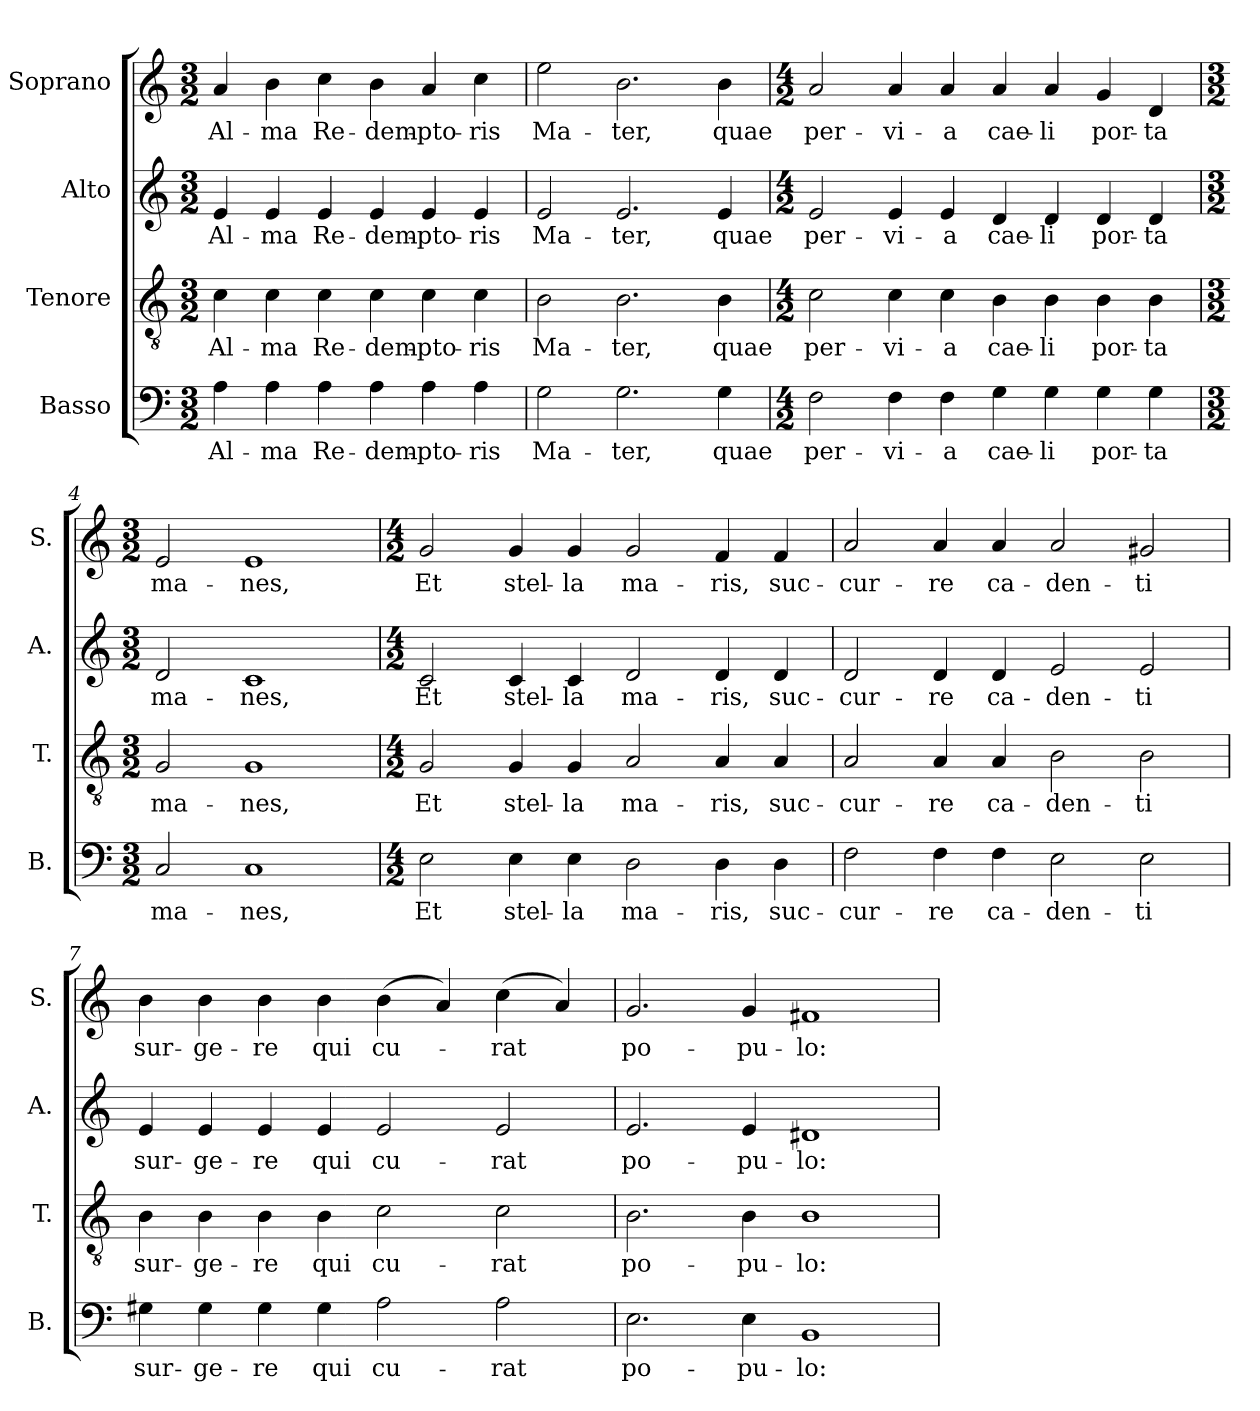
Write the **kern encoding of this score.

**kern	**text	**kern	**text	**kern	**text	**kern	**text
*part4	*part4	*part3	*part3	*part2	*part2	*part1	*part1
*staff4	*staff4	*staff3	*staff3	*staff2	*staff2	*staff1	*staff1
*I"Basso	*	*I"Tenore	*	*I"Alto	*	*I"Soprano	*
*I'B.	*	*I'T.	*	*I'A.	*	*I'S.	*
*clefF4	*	*clefGv2	*	*clefG2	*	*clefG2	*
*k[]	*	*k[]	*	*k[]	*	*k[]	*
*C:	*	*C:	*	*C:	*	*C:	*
*M3/2	*	*M3/2	*	*M3/2	*	*M3/2	*
=1	=1	=1	=1	=1	=1	=1	=1
!	!LO:LY:b	!	!LO:LY:b	!	!LO:LY:b	!	!LO:LY:b
4A\	Al-	4c\	Al-	4e/	Al-	4a/	Al-
!	!LO:LY:b:rj	!	!LO:LY:b:rj	!	!LO:LY:b:rj	!	!LO:LY:b:rj
4A\	-ma	4c\	-ma	4e/	-ma	4b\	-ma
!	!LO:LY:b	!	!LO:LY:b	!	!LO:LY:b	!	!LO:LY:b
4A\	Re-	4c\	Re-	4e/	Re-	4cc\	Re-
!	!LO:LY:b	!	!LO:LY:b	!	!LO:LY:b	!	!LO:LY:b
4A\	-dem-	4c\	-dem-	4e/	-dem-	4b\	-dem-
!	!LO:LY:b	!	!LO:LY:b	!	!LO:LY:b	!	!LO:LY:b
4A\	-pto-	4c\	-pto-	4e/	-pto-	4a/	-pto-
!	!LO:LY:b:rj	!	!LO:LY:b:rj	!	!LO:LY:b:rj	!	!LO:LY:b:rj
4A\	-ris	4c\	-ris	4e/	-ris	4cc\	-ris
=2	=2	=2	=2	=2	=2	=2	=2
!	!LO:LY:b	!	!LO:LY:b	!	!LO:LY:b	!	!LO:LY:b
2G\	Ma-	2B\	Ma-	2e/	Ma-	2ee\	Ma-
!	!LO:LY:b	!	!LO:LY:b	!	!LO:LY:b	!	!LO:LY:b
2.G\	-ter,	2.B\	-ter,	2.e/	-ter,	2.b\	-ter,
!	!LO:LY:b	!	!LO:LY:b	!	!LO:LY:b	!	!LO:LY:b
4G\	quae	4B\	quae	4e/	quae	4b\	quae
=3	=3	=3	=3	=3	=3	=3	=3
*M4/2	*	*M4/2	*	*M4/2	*	*M4/2	*
!	!LO:LY:b	!	!LO:LY:b	!	!LO:LY:b	!	!LO:LY:b
2F\	per-	2c\	per-	2e/	per-	2a/	per-
!	!LO:LY:b	!	!LO:LY:b	!	!LO:LY:b	!	!LO:LY:b
4F\	-vi-	4c\	-vi-	4e/	-vi-	4a/	-vi-
!	!LO:LY:b	!	!LO:LY:b	!	!LO:LY:b	!	!LO:LY:b
4F\	-a	4c\	-a	4e/	-a	4a/	-a
!	!LO:LY:b	!	!LO:LY:b	!	!LO:LY:b	!	!LO:LY:b
4G\	cae-	4B\	cae-	4d/	cae-	4a/	cae-
!	!LO:LY:b:rj	!	!LO:LY:b:rj	!	!LO:LY:b:rj	!	!LO:LY:b:rj
4G\	-li	4B\	-li	4d/	-li	4a/	-li
!	!LO:LY:b	!	!LO:LY:b	!	!LO:LY:b	!	!LO:LY:b
4G\	por-	4B\	por-	4d/	por-	4g/	por-
!	!LO:LY:b:rj	!	!LO:LY:b:rj	!	!LO:LY:b:rj	!	!LO:LY:b:rj
4G\	-ta	4B\	-ta	4d/	-ta	4d/	-ta
=4	=4	=4	=4	=4	=4	=4	=4
*M3/2	*	*M3/2	*	*M3/2	*	*M3/2	*
!	!LO:LY:b	!	!LO:LY:b	!	!LO:LY:b	!	!LO:LY:b
2C/	ma-	2G/	ma-	2d/	ma-	2e/	ma-
!	!LO:LY:b	!	!LO:LY:b	!	!LO:LY:b	!	!LO:LY:b
1C	-nes,	1G	-nes,	1c	-nes,	1e	-nes,
!!LO:LB:g=z
=5	=5	=5	=5	=5	=5	=5	=5
*M4/2	*	*M4/2	*	*M4/2	*	*M4/2	*
!	!LO:LY:b	!	!LO:LY:b	!	!LO:LY:b	!	!LO:LY:b
2E\	Et	2G/	Et	2c/	Et	2g/	Et
!	!LO:LY:b	!	!LO:LY:b	!	!LO:LY:b	!	!LO:LY:b
4E\	stel-	4G/	stel-	4c/	stel-	4g/	stel-
!	!LO:LY:b:rj	!	!LO:LY:b:rj	!	!LO:LY:b:rj	!	!LO:LY:b:rj
4E\	-la	4G/	-la	4c/	-la	4g/	-la
!	!LO:LY:b	!	!LO:LY:b	!	!LO:LY:b	!	!LO:LY:b
2D\	ma-	2A/	ma-	2d/	ma-	2g/	ma-
!	!LO:LY:b	!	!LO:LY:b	!	!LO:LY:b	!	!LO:LY:b
4D\	-ris,	4A/	-ris,	4d/	-ris,	4f/	-ris,
!	!LO:LY:b	!	!LO:LY:b	!	!LO:LY:b	!	!LO:LY:b
4D\	suc-	4A/	suc-	4d/	suc-	4f/	suc-
=6	=6	=6	=6	=6	=6	=6	=6
!	!LO:LY:b	!	!LO:LY:b	!	!LO:LY:b	!	!LO:LY:b
2F\	-cur-	2A/	-cur-	2d/	-cur-	2a/	-cur-
!	!LO:LY:b	!	!LO:LY:b	!	!LO:LY:b	!	!LO:LY:b
4F\	-re	4A/	-re	4d/	-re	4a/	-re
!	!LO:LY:b	!	!LO:LY:b	!	!LO:LY:b	!	!LO:LY:b
4F\	ca-	4A/	ca-	4d/	ca-	4a/	ca-
!	!LO:LY:b	!	!LO:LY:b	!	!LO:LY:b	!	!LO:LY:b
2E\	-den-	2B\	-den-	2e/	-den-	2a/	-den-
!	!LO:LY:b	!	!LO:LY:b	!	!LO:LY:b	!	!LO:LY:b
2E\	-ti	2B\	-ti	2e/	-ti	2g#X/	-ti
=7	=7	=7	=7	=7	=7	=7	=7
!	!LO:LY:b	!	!LO:LY:b	!	!LO:LY:b	!	!LO:LY:b
4G#X\	sur-	4B\	sur-	4e/	sur-	4b\	sur-
!	!LO:LY:b	!	!LO:LY:b	!	!LO:LY:b	!	!LO:LY:b
4G#\	-ge-	4B\	-ge-	4e/	-ge-	4b\	-ge-
!	!LO:LY:b:rj	!	!LO:LY:b:rj	!	!LO:LY:b:rj	!	!LO:LY:b:rj
4G#\	-re	4B\	-re	4e/	-re	4b\	-re
!	!LO:LY:b	!	!LO:LY:b	!	!LO:LY:b	!	!LO:LY:b
4G#\	qui	4B\	qui	4e/	qui	4b\	qui
!	!LO:LY:b	!	!LO:LY:b	!	!LO:LY:b	!	!LO:LY:b
2A\	cu-	2c\	cu-	2e/	cu-	(>4b\	cu-
.	.	.	.	.	.	4a/)	.
!	!LO:LY:b	!	!LO:LY:b	!	!LO:LY:b	!	!LO:LY:b
2A\	-rat	2c\	-rat	2e/	-rat	(>4cc\	-rat
.	.	.	.	.	.	4a/)	.
=8	=8	=8	=8	=8	=8	=8	=8
!	!LO:LY:b	!	!LO:LY:b	!	!LO:LY:b	!	!LO:LY:b
2.E\	po-	2.B\	po-	2.e/	po-	2.g/	po-
!	!LO:LY:b	!	!LO:LY:b	!	!LO:LY:b	!	!LO:LY:b
4E\	-pu-	4B\	-pu-	4e/	-pu-	4g/	-pu-
!	!LO:LY:b:rj	!	!LO:LY:b:rj	!	!LO:LY:b:rj	!	!LO:LY:b:rj
1BB	-lo:	1B	-lo:	1d#X	-lo:	1f#X	-lo:
=	=	=	=	=	=	=	=
*-	*-	*-	*-	*-	*-	*-	*-
